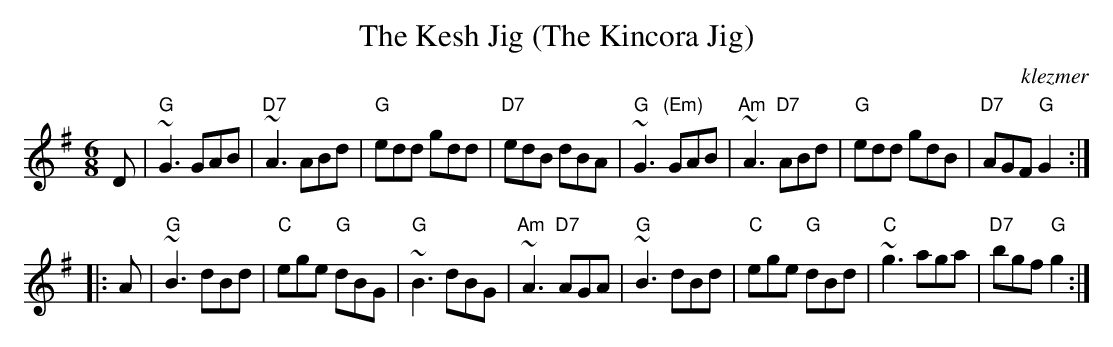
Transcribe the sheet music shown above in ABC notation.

X:1
T: The Kesh Jig (The Kincora Jig)
O:klezmer
M: 6/8
L: 1/8
K: G
D \
| "G"~G3 GAB | "D7"~A3 ABd | "G"edd gdd | "D7"edB dBA \
| "G"~G3 "(Em)"GAB | "Am"~A3 "D7"ABd | "G"edd gdB | "D7"AGF "G"G2 :|
|: A \
| "G"~B3 dBd | "C"ege "G"dBG | "G"~B3 dBG | "Am"~A3 "D7"AGA \
| "G"~B3 dBd | "C"ege "G"dBd | "C"~g3 aga | "D7"bgf "G"g2 :|
